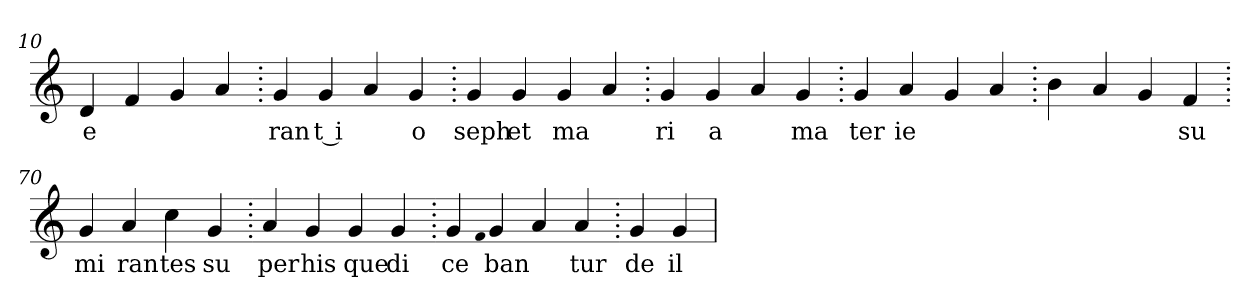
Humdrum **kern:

**kern	**text
*part1	*part1
*staff1	*staff1
*clefG2	*
=10.	=10.
4d	e
4f	.
4g	.
4a	.
=20.	=20.
4g	ran
4g	t i
4a	.
4g	o
=30.	=30.
4g	seph
4g	et
4g	ma
4a	.
=40.	=40.
4g	ri
4g	a
4a	.
4g	ma
=50.	=50.
4g	ter
4a	ie
4g	.
4a	.
=60.	=60.
4b	.
4a	.
4g	.
4f	su
=70.	=70.
4g	mi
4a	ran
4cc	tes
4g	su
=80.	=80.
4a	per
4g	his
4g	que
4g	di
=90.	=90.
4g	ce
qqf	.
4g	ban
4a	.
4a	tur
=100.	=100.
4g	de
4g	il
=	=
*-	*-
